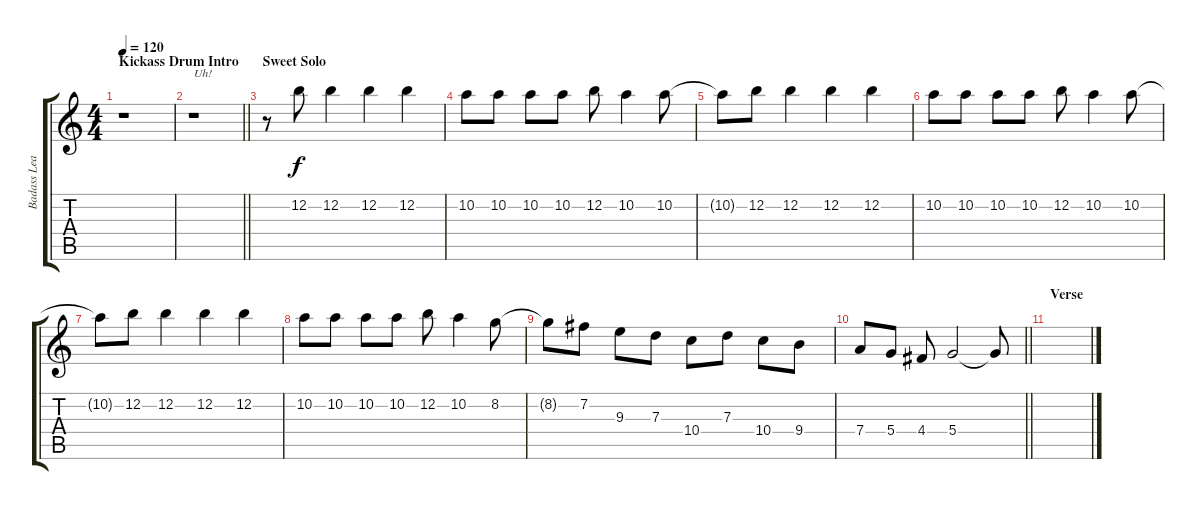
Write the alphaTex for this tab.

\track ("Badass Lead Guitar" "Badass Lea") {instrument distortionguitar}
\staff {score tabs}
\tuning (E4 B3 G3 D3 A2 E2) {hide}
\ts (4 4)
\section ("" "Kickass Drum Intro")
\tempo 120
\clef g2
\ks c
r.1{dy f instrument distortionguitar} |
\barLineRight lightlight
r.1{txt "Uh!"} |
\section ("" "Sweet Solo")
r.8 12.2.8 12.2.4 12.2.4 12.2.4 |
10.2.8 10.2.8 10.2.8 10.2.8 12.2.8 10.2.4 10.2.8 |
10.2{t}.8 12.2.8 12.2.4 12.2.4 12.2.4 |
10.2.8 10.2.8 10.2.8 10.2.8 12.2.8 10.2.4 10.2.8 |
10.2{t}.8 12.2.8 12.2.4 12.2.4 12.2.4 |
10.2.8 10.2.8 10.2.8 10.2.8 12.2.8 10.2.4 8.2.8 |
8.2{t}.8 7.2.8 9.3.8 7.3.8 10.4.8 7.3.8 10.4.8 9.4.8 |
\barLineRight lightlight
7.4.8 5.4.8 4.4.8 5.4.2 5.4{t}.8 |
\section ("" "Verse")
